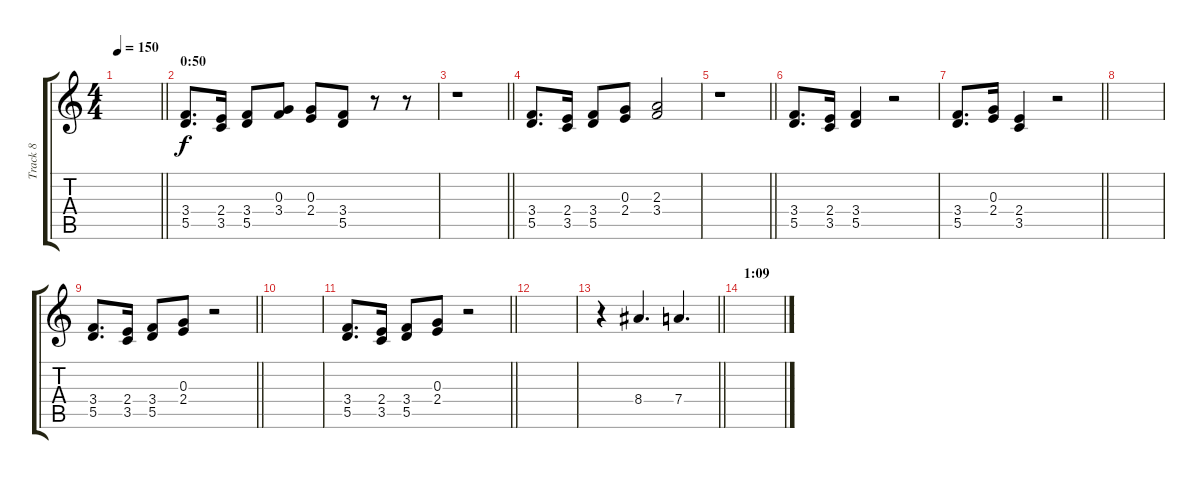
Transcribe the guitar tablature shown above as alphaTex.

\track ("Track 8" "Track 8") {instrument electricguitarclean}
\staff {score tabs}
\tuning (E4 B3 G3 D3 A2 D2) {hide}
\ts (4 4)
\tempo 150
\clef g2
\barLineRight lightlight
\ks c
|
\section ("" "0:50")
(3.4 5.5).8{d} (2.4 3.5).16 (3.4 5.5).8 (0.3 3.4).8 (0.3 2.4).8 (3.4 5.5).8 r.8 r.8 |
\barLineRight lightlight
r.1 |
(3.4 5.5).8{d} (2.4 3.5).16 (3.4 5.5).8 (0.3 2.4).8 (2.3 3.4).2 |
\barLineRight lightlight
r.1 |
(3.4 5.5).8{d} (2.4 3.5).16 (3.4 5.5).4 r.2 |
\barLineRight lightlight
(3.4 5.5).8{d} (0.3 2.4).16 (2.4 3.5).4 r.2 |
|
\barLineRight lightlight
(3.4 5.5).8{d} (2.4 3.5).16 (3.4 5.5).8 (0.3 2.4).8 r.2 |
|
\barLineRight lightlight
(3.4 5.5).8{d} (2.4 3.5).16 (3.4 5.5).8 (0.3 2.4).8 r.2 |
|
\barLineRight lightlight
r.4 8.4.4{d} 7.4.4{d} |
\section ("" "1:09")
